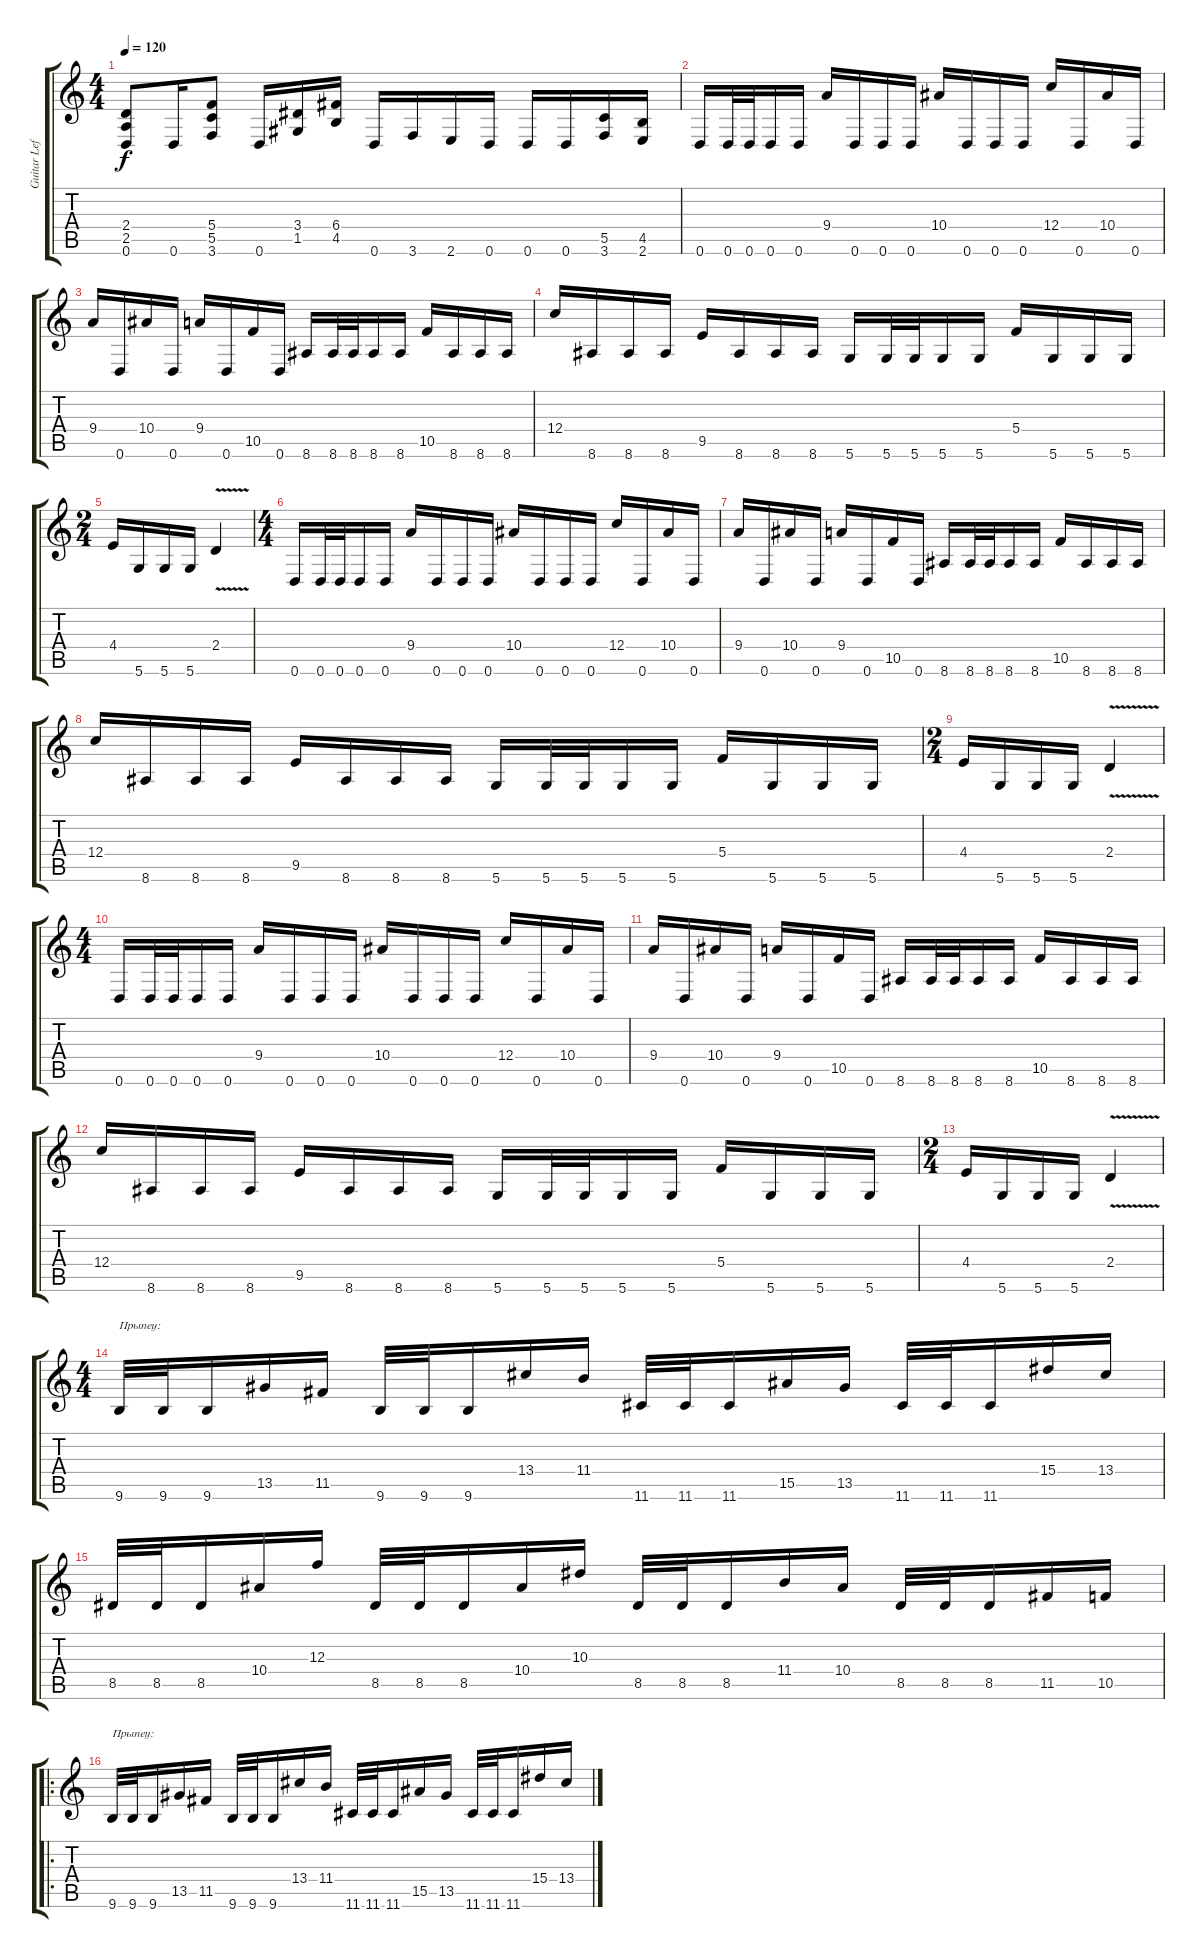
\track ("Guitar Left" "Guitar Lef") {instrument overdrivenguitar}
\staff {score tabs}
\tuning (D4 A3 F3 C3 G2 D2) {hide}
\ts (4 4)
\tempo 120
\clef g2
\ks c
(2.4 2.5 0.6).8{dy f} 0.6.16 (5.4 5.5 3.6).8 0.6.16 (3.4 1.5).16 (6.4 4.5).16 0.6.16 3.6.16 2.6.16 0.6.16 0.6.16 0.6.16 (5.5 3.6).16 (4.5 2.6).16 |
0.6.16 0.6.32 0.6.32 0.6.16 0.6.16 9.4.16 0.6.16 0.6.16 0.6.16 10.4.16 0.6.16 0.6.16 0.6.16 12.4.16 0.6.16 10.4.16 0.6.16 |
9.4.16 0.6.16 10.4.16 0.6.16 9.4.16 0.6.16 10.5.16 0.6.16 8.6.16 8.6.32 8.6.32 8.6.16 8.6.16 10.5.16 8.6.16 8.6.16 8.6.16 |
12.4.16 8.6.16 8.6.16 8.6.16 9.5.16 8.6.16 8.6.16 8.6.16 5.6.16 5.6.32 5.6.32 5.6.16 5.6.16 5.4.16 5.6.16 5.6.16 5.6.16 |
\ts (2 4)
4.4.16 5.6.16 5.6.16 5.6.16 2.4{v}.4 |
\ts (4 4)
0.6.16 0.6.32 0.6.32 0.6.16 0.6.16 9.4.16 0.6.16 0.6.16 0.6.16 10.4.16 0.6.16 0.6.16 0.6.16 12.4.16 0.6.16 10.4.16 0.6.16 |
9.4.16 0.6.16 10.4.16 0.6.16 9.4.16 0.6.16 10.5.16 0.6.16 8.6.16 8.6.32 8.6.32 8.6.16 8.6.16 10.5.16 8.6.16 8.6.16 8.6.16 |
12.4.16 8.6.16 8.6.16 8.6.16 9.5.16 8.6.16 8.6.16 8.6.16 5.6.16 5.6.32 5.6.32 5.6.16 5.6.16 5.4.16 5.6.16 5.6.16 5.6.16 |
\ts (2 4)
4.4.16 5.6.16 5.6.16 5.6.16 2.4{v}.4 |
\ts (4 4)
0.6.16 0.6.32 0.6.32 0.6.16 0.6.16 9.4.16 0.6.16 0.6.16 0.6.16 10.4.16 0.6.16 0.6.16 0.6.16 12.4.16 0.6.16 10.4.16 0.6.16 |
9.4.16 0.6.16 10.4.16 0.6.16 9.4.16 0.6.16 10.5.16 0.6.16 8.6.16 8.6.32 8.6.32 8.6.16 8.6.16 10.5.16 8.6.16 8.6.16 8.6.16 |
12.4.16 8.6.16 8.6.16 8.6.16 9.5.16 8.6.16 8.6.16 8.6.16 5.6.16 5.6.32 5.6.32 5.6.16 5.6.16 5.4.16 5.6.16 5.6.16 5.6.16 |
\ts (2 4)
4.4.16 5.6.16 5.6.16 5.6.16 2.4{v}.4 |
\ts (4 4)
9.6.32{txt "Прыпеу:"} 9.6.32 9.6.16 13.5.16 11.5.16 9.6.32 9.6.32 9.6.16 13.4.16 11.4.16 11.6.32 11.6.32 11.6.16 15.5.16 13.5.16 11.6.32 11.6.32 11.6.16 15.4.16 13.4.16 |
8.5.32 8.5.32 8.5.16 10.4.16 12.3.16 8.5.32 8.5.32 8.5.16 10.4.16 10.3.16 8.5.32 8.5.32 8.5.16 11.4.16 10.4.16 8.5.32 8.5.32 8.5.16 11.5.16 10.5.16 |
\ro
9.6.32{txt "Прыпеу:"} 9.6.32 9.6.16 13.5.16 11.5.16 9.6.32 9.6.32 9.6.16 13.4.16 11.4.16 11.6.32 11.6.32 11.6.16 15.5.16 13.5.16 11.6.32 11.6.32 11.6.16 15.4.16 13.4.16
